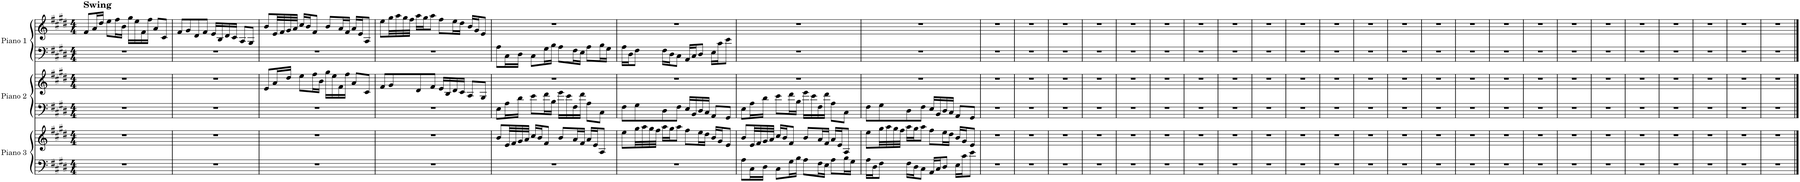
**kern	**kern	**kern	**kern	**kern	**kern
*part3	*part3	*part2	*part2	*part1	*part1
*staff6	*staff5	*staff4	*staff3	*staff2	*staff1
*I"Piano 3	*	*I"Piano 2	*	*I"Piano 1	*
*I'Pno. 3	*	*I'Pno. 2	*	*I'Pno. 1	*
*clefF4	*clefG2	*clefF4	*clefG2	*clefF4	*clefG2
*k[f#c#g#d#]	*k[f#c#g#d#]	*k[f#c#g#d#]	*k[f#c#g#d#]	*k[f#c#g#d#]	*k[f#c#g#d#]
*M4/4	*M4/4	*M4/4	*M4/4	*M4/4	*M4/4
=1	=1	=1	=1	=1	=1
!	!	!	!	!	!LO:TX:a:B:t=Swing
1r	1r	1r	1r	1r	8f#/L
.	.	.	.	.	16a/L
.	.	.	.	.	16dd#/JJ
.	.	.	.	.	8ee\L
.	.	.	.	.	16ff#\L
.	.	.	.	.	16b\JJ
.	.	.	.	.	16gg#\LL
.	.	.	.	.	16ee\
.	.	.	.	.	16f#\
.	.	.	.	.	16ff#\JJ
.	.	.	.	.	8a/L
.	.	.	.	.	8c#/J
=2	=2	=2	=2	=2	=2
1r	1r	1r	1r	1r	8f#/L
.	.	.	.	.	8g#/
.	.	.	.	.	8d#/
.	.	.	.	.	8f#/J
.	.	.	.	.	16e/LL
.	.	.	.	.	16B/
.	.	.	.	.	16d#/
.	.	.	.	.	16c#/JJ
.	.	.	.	.	8A/L
.	.	.	.	.	8G#/J
=3	=3	=3	=3	=3	=3
1r	1r	1r	8e/L	1r	8b/L
.	.	.	16a/L	.	32e/LL
.	.	.	.	.	32f#/
.	.	.	16dd#/JJ	.	32g#/
.	.	.	.	.	32a/JJJ
.	.	.	8ee\L	.	16cc#/LL
.	.	.	.	.	16b/J
.	.	.	16ff#\L	.	8f#/J
.	.	.	16b\JJ	.	.
.	.	.	16gg#\LL	.	8b/L
.	.	.	16ee\	.	.
.	.	.	16f#\	.	16a/L
.	.	.	16ff#\JJ	.	16f#/JJ
.	.	.	8a/L	.	16a/LL
.	.	.	.	.	16e/J
.	.	.	8c#/J	.	8A/J
=4	=4	=4	=4	=4	=4
1r	1r	1r	8f#/L	1r	8ee\L
.	.	.	8g#/	.	32gg#\LL
.	.	.	.	.	32aa\
.	.	.	.	.	32gg#\
.	.	.	.	.	32ff#\JJJ
.	.	.	8d#/	.	16aa\LL
.	.	.	.	.	16gg#\J
.	.	.	8f#/J	.	8aa\J
.	.	.	16e/LL	.	8ff#\L
.	.	.	16B/	.	.
.	.	.	16d#/	.	16ee\L
.	.	.	16c#/JJ	.	16dd#\JJ
.	.	.	8A/L	.	16b/LL
.	.	.	.	.	16g#/J
.	.	.	8G#/J	.	8e/J
=5	=5	=5	=5	=5	=5
1r	8b/L	8E\L	1r	8A\L	1r
.	32e/LL	16A\L	.	16C#\L	.
.	32f#/	.	.	.	.
.	32g#/	16d#\JJ	.	16D#\JJ	.
.	32a/JJJ	.	.	.	.
.	16cc#/LL	8e\L	.	8C#\L	.
.	16b/J	.	.	.	.
.	8f#/J	16f#\L	.	16G#\L	.
.	.	16B\JJ	.	16B\JJ	.
.	8b/L	16g#\LL	.	8A\L	.
.	.	16e\	.	.	.
.	16a/L	16F#\	.	16F#\L	.
.	16f#/JJ	16f#\JJ	.	16E\JJ	.
.	16a/LL	8A\L	.	8A\L	.
.	16e/J	.	.	.	.
.	8A/J	8C#\J	.	16B\L	.
.	.	.	.	16G#\JJ	.
=6	=6	=6	=6	=6	=6
1r	8ee\L	8F#\L	1r	16A\LL	1r
.	.	.	.	16D#\J	.
.	32gg#\LL	8G#\	.	8F#\J	.
.	32aa\	.	.	.	.
.	32gg#\	.	.	.	.
.	32ff#\JJJ	.	.	.	.
.	16aa\LL	8D#\	.	16F#\LL	.
.	16gg#\J	.	.	16D#\J	.
.	8aa\J	8F#\J	.	8C#\J	.
.	8ff#\L	16E/LL	.	16AA/LL	.
.	.	16BB/	.	16C#/J	.
.	16ee\L	16D#/	.	8D#/J	.
.	16dd#\JJ	16C#/JJ	.	.	.
.	16b/LL	8AA/L	.	16E\LL	.
.	16g#/J	.	.	16c#\J	.
.	8e/J	8GG#/J	.	8e\J	.
=7	=7	=7	=7	=7	=7
8A\L	8b/L	8E\L	1r	1r	1r
16C#\L	32e/LL	16A\L	.	.	.
.	32f#/	.	.	.	.
16D#\JJ	32g#/	16d#\JJ	.	.	.
.	32a/JJJ	.	.	.	.
8C#\L	16cc#/LL	8e\L	.	.	.
.	16b/J	.	.	.	.
16G#\L	8f#/J	16f#\L	.	.	.
16B\JJ	.	16B\JJ	.	.	.
8A\L	8b/L	16g#\LL	.	.	.
.	.	16e\	.	.	.
16F#\L	16a/L	16F#\	.	.	.
16E\JJ	16f#/JJ	16f#\JJ	.	.	.
8A\L	16a/LL	8A\L	.	.	.
.	16e/J	.	.	.	.
16B\L	8A/J	8C#\J	.	.	.
16G#\JJ	.	.	.	.	.
=8	=8	=8	=8	=8	=8
16A\LL	8ee\L	8F#\L	1r	1r	1r
16D#\J	.	.	.	.	.
8F#\J	32gg#\LL	8G#\	.	.	.
.	32aa\	.	.	.	.
.	32gg#\	.	.	.	.
.	32ff#\JJJ	.	.	.	.
16F#\LL	16aa\LL	8D#\	.	.	.
16D#\J	16gg#\J	.	.	.	.
8C#\J	8aa\J	8F#\J	.	.	.
16AA/LL	8ff#\L	16E/LL	.	.	.
16C#/J	.	16BB/	.	.	.
8D#/J	16ee\L	16D#/	.	.	.
.	16dd#\JJ	16C#/JJ	.	.	.
16E\LL	16b/LL	8AA/L	.	.	.
16c#\J	16g#/J	.	.	.	.
8e\J	8e/J	8GG#/J	.	.	.
=9	=9	=9	=9	=9	=9
1r	1r	1r	1r	1r	1r
=10	=10	=10	=10	=10	=10
1r	1r	1r	1r	1r	1r
=11	=11	=11	=11	=11	=11
1r	1r	1r	1r	1r	1r
=12	=12	=12	=12	=12	=12
1r	1r	1r	1r	1r	1r
=13	=13	=13	=13	=13	=13
1r	1r	1r	1r	1r	1r
=14	=14	=14	=14	=14	=14
1r	1r	1r	1r	1r	1r
=15	=15	=15	=15	=15	=15
1r	1r	1r	1r	1r	1r
=16	=16	=16	=16	=16	=16
1r	1r	1r	1r	1r	1r
=17	=17	=17	=17	=17	=17
1r	1r	1r	1r	1r	1r
=18	=18	=18	=18	=18	=18
1r	1r	1r	1r	1r	1r
=19	=19	=19	=19	=19	=19
1r	1r	1r	1r	1r	1r
=20	=20	=20	=20	=20	=20
1r	1r	1r	1r	1r	1r
=21	=21	=21	=21	=21	=21
1r	1r	1r	1r	1r	1r
=22	=22	=22	=22	=22	=22
1r	1r	1r	1r	1r	1r
=23	=23	=23	=23	=23	=23
1r	1r	1r	1r	1r	1r
=24	=24	=24	=24	=24	=24
1r	1r	1r	1r	1r	1r
=25	=25	=25	=25	=25	=25
1r	1r	1r	1r	1r	1r
=26	=26	=26	=26	=26	=26
1r	1r	1r	1r	1r	1r
=27	=27	=27	=27	=27	=27
1r	1r	1r	1r	1r	1r
=28	=28	=28	=28	=28	=28
1r	1r	1r	1r	1r	1r
=29	=29	=29	=29	=29	=29
1r	1r	1r	1r	1r	1r
=30	=30	=30	=30	=30	=30
1r	1r	1r	1r	1r	1r
=31	=31	=31	=31	=31	=31
1r	1r	1r	1r	1r	1r
=32	=32	=32	=32	=32	=32
1r	1r	1r	1r	1r	1r
==	==	==	==	==	==
*-	*-	*-	*-	*-	*-
